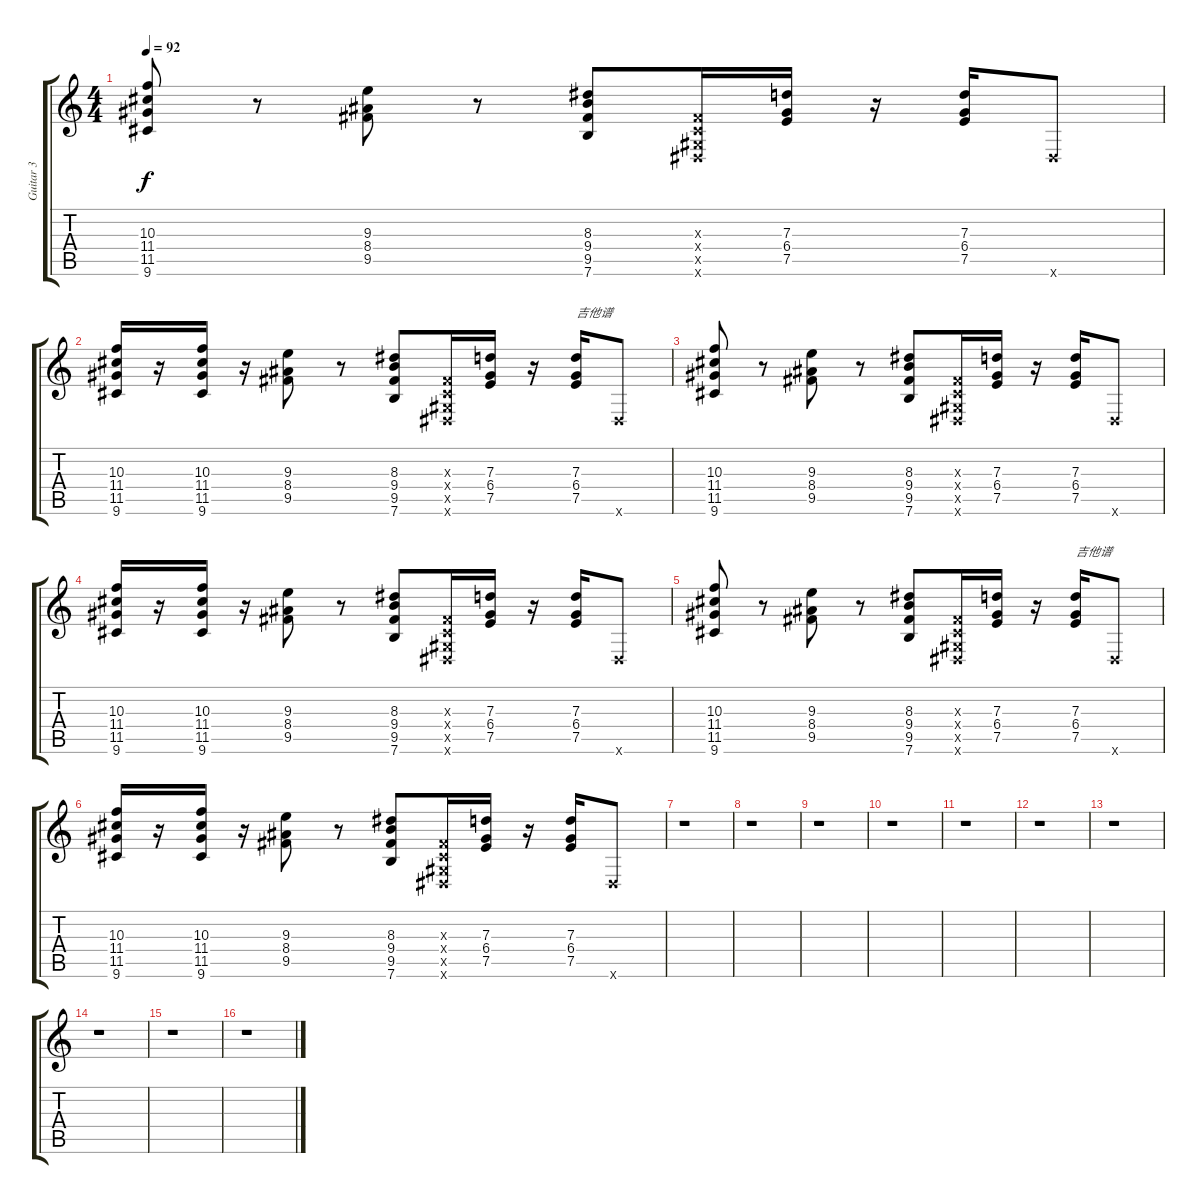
\track ("Guitar 3" "Guitar 3") {instrument electricguitarclean}
\staff {score tabs}
\tuning (E4 B3 G3 D3 A2 E2) {hide}
\ts (4 4)
\tempo 92
\clef g2
\ks c
(10.3 11.4 11.5 9.6).8{dy f} r.8 (9.3 8.4 9.5).8 r.8 (8.3 9.4 9.5 7.6).8 (-1.3{x} -1.4{x} -1.5{x} -1.6{x}).16 (7.3 6.4 7.5).16 r.16 (7.3 6.4 7.5).16 -1.6{x}.8 |
(10.3 11.4 11.5 9.6).16 r.16 (10.3 11.4 11.5 9.6).16 r.16 (9.3 8.4 9.5).8 r.8 (8.3 9.4 9.5 7.6).8 (-1.3{x} -1.4{x} -1.5{x} -1.6{x}).16 (7.3 6.4 7.5).16 r.16 (7.3 6.4 7.5).16{txt "吉他谱"} -1.6{x}.8 |
(10.3 11.4 11.5 9.6).8 r.8 (9.3 8.4 9.5).8 r.8 (8.3 9.4 9.5 7.6).8 (-1.3{x} -1.4{x} -1.5{x} -1.6{x}).16 (7.3 6.4 7.5).16 r.16 (7.3 6.4 7.5).16 -1.6{x}.8 |
(10.3 11.4 11.5 9.6).16 r.16 (10.3 11.4 11.5 9.6).16 r.16 (9.3 8.4 9.5).8 r.8 (8.3 9.4 9.5 7.6).8 (-1.3{x} -1.4{x} -1.5{x} -1.6{x}).16 (7.3 6.4 7.5).16 r.16 (7.3 6.4 7.5).16 -1.6{x}.8 |
(10.3 11.4 11.5 9.6).8 r.8 (9.3 8.4 9.5).8 r.8 (8.3 9.4 9.5 7.6).8 (-1.3{x} -1.4{x} -1.5{x} -1.6{x}).16 (7.3 6.4 7.5).16 r.16 (7.3 6.4 7.5).16{txt "吉他谱"} -1.6{x}.8 |
(10.3 11.4 11.5 9.6).16 r.16 (10.3 11.4 11.5 9.6).16 r.16 (9.3 8.4 9.5).8 r.8 (8.3 9.4 9.5 7.6).8 (-1.3{x} -1.4{x} -1.5{x} -1.6{x}).16 (7.3 6.4 7.5).16 r.16 (7.3 6.4 7.5).16 -1.6{x}.8 |
r.1 |
r.1 |
r.1 |
r.1 |
r.1 |
r.1 |
r.1 |
r.1 |
r.1 |
r.1
